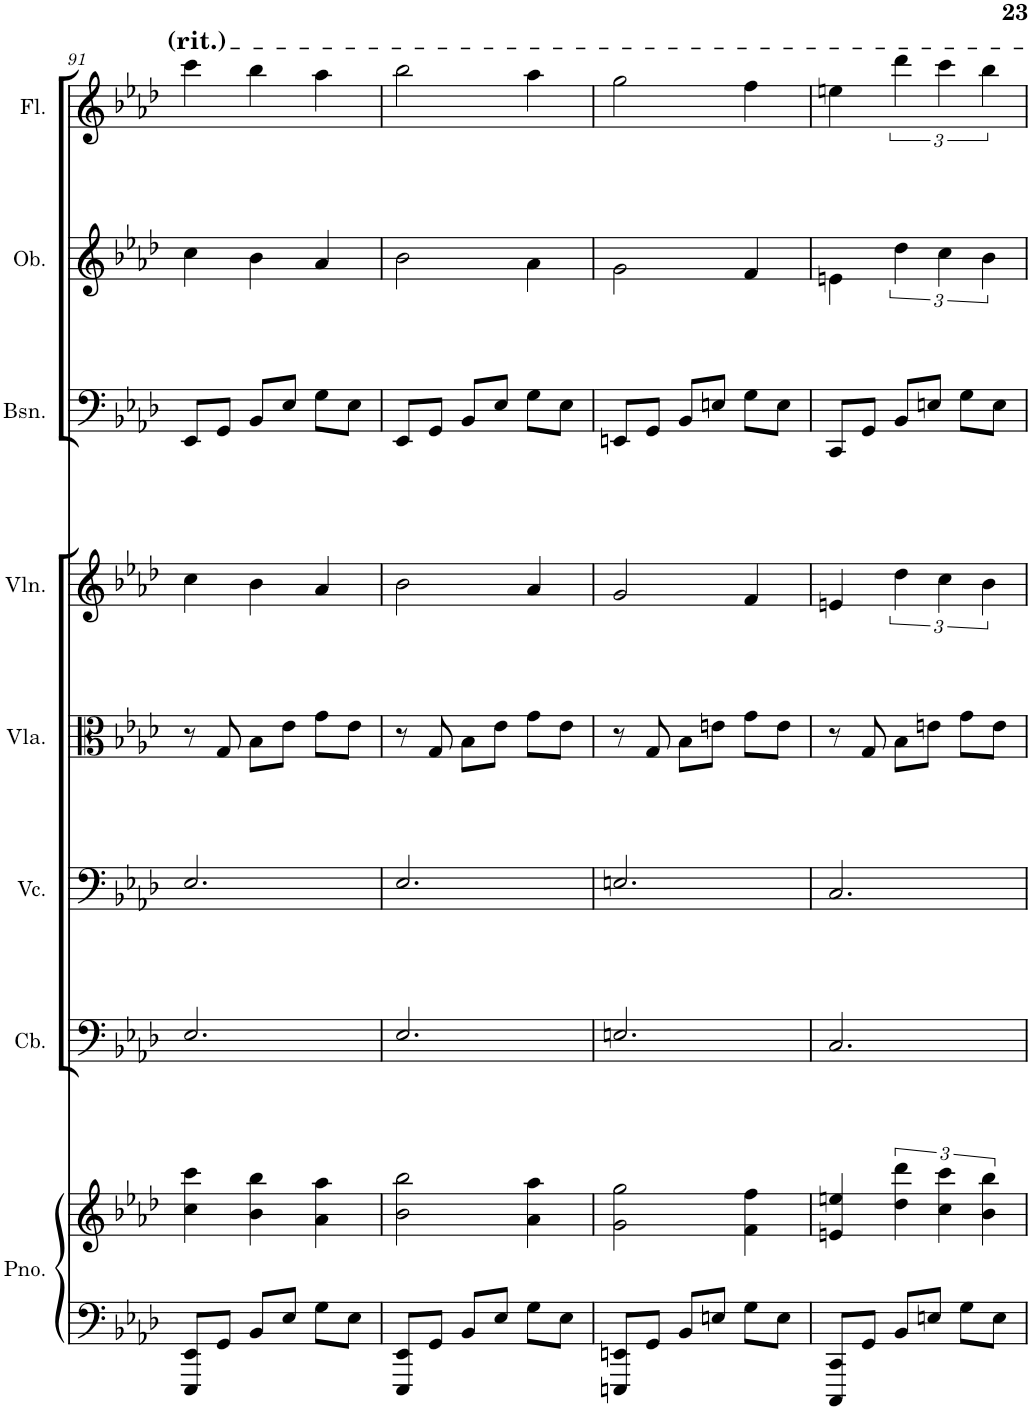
**kern	**kern	**kern	**kern	**kern	**kern	**kern	**kern	**kern
*part8	*part8	*part7	*part6	*part5	*part4	*part3	*part2	*part1
*staff9	*staff8	*staff7	*staff6	*staff5	*staff4	*staff3	*staff2	*staff1
*I"Piano	*	*I"Contrabbasso	*I"Violoncello	*I"Viola	*I"Violino I	*I"Fagotto	*I"Oboe	*I"Flauto
*I'Pno.	*	*I'Cb.	*I'Vc.	*I'Vla.	*I'Vln.	*	*I'Ob.	*I'Fl.
!!LO:PB:g=z
*clefF4	*clefG2	*clefF4	*clefF4	*clefC3	*clefG2	*clefF4	*clefG2	*clefG2
*	*	*Trd7c12	*	*	*	*	*	*
*k[b-e-a-d-]	*k[b-e-a-d-]	*k[b-e-a-d-]	*k[b-e-a-d-]	*k[b-e-a-d-]	*k[b-e-a-d-]	*k[b-e-a-d-]	*k[b-e-a-d-]	*k[b-e-a-d-]
*M3/4	*M3/4	*M3/4	*M3/4	*M3/4	*M3/4	*M3/4	*M3/4	*M3/4
=91	=91	=91	=91	=91	=91	=91	=91	=91
8EEE-/^ 8EE-/^L	4cc\^ 4ccc\^	2.E-/	2.E-/	8r	4cc\	8EE-/L	4cc\	4ccc\
8GG/J	.	.	.	8G/	.	8GG/J	.	.
8BB-/L	4b-\^ 4bb-\^	.	.	8B-\L	4b-\	8BB-/L	4b-\	4bb-\
8E-/J	.	.	.	8e-\J	.	8E-/J	.	.
8G\L	4a-\^ 4aa-\^	.	.	8g\L	4a-/	8G\L	4a-/	4aa-\
8E-\J	.	.	.	8e-\J	.	8E-\J	.	.
=92	=92	=92	=92	=92	=92	=92	=92	=92
8EEE-/^ 8EE-/^L	2b-\^ 2bb-\^	2.E-/	2.E-/	8r	2b-\	8EE-/L	2b-\	2bb-\
8GG/J	.	.	.	8G/	.	8GG/J	.	.
8BB-/L	.	.	.	8B-\L	.	8BB-/L	.	.
8E-/J	.	.	.	8e-\J	.	8E-/J	.	.
8G\L	4a-\^ 4aa-\^	.	.	8g\L	4a-/	8G\L	4a-\	4aa-\
8E-\J	.	.	.	8e-\J	.	8E-\J	.	.
=93	=93	=93	=93	=93	=93	=93	=93	=93
8EEEn/^ 8EEn/^L	2g\^ 2gg\^	2.En/	2.En/	8r	2g/	8EEn/L	2g\	2gg\
8GG/J	.	.	.	8G/	.	8GG/J	.	.
8BB-/L	.	.	.	8B-\L	.	8BB-/L	.	.
8En/J	.	.	.	8en\J	.	8En/J	.	.
8G\L	4f\^ 4ff\^	.	.	8g\L	4f/	8G\L	4f/	4ff\
8E\J	.	.	.	8e\J	.	8E\J	.	.
=94	=94	=94	=94	=94	=94	=94	=94	=94
8CCC/^ 8CC/^L	4en/^ 4een/^	2.C/	2.C/	8r	4en/	8CC/L	4en\	4een\
8GG/J	.	.	.	8G/	.	8GG/J	.	.
8BB-/L	6dd-\^ 6ddd-\^	.	.	8B-\L	6dd-\	8BB-/L	6dd-\	6ddd-\
8En/J	.	.	.	8en\J	.	8En/J	.	.
.	6cc\^ 6ccc\^	.	.	.	6cc\	.	6cc\	6ccc\
8G\L	.	.	.	8g\L	.	8G\L	.	.
.	6b-\^ 6bb-\^	.	.	.	6b-\	.	6b-\	6bb-\
8E\J	.	.	.	8e\J	.	8E\J	.	.
=	=	=	=	=	=	=	=	=
*-	*-	*-	*-	*-	*-	*-	*-	*-
